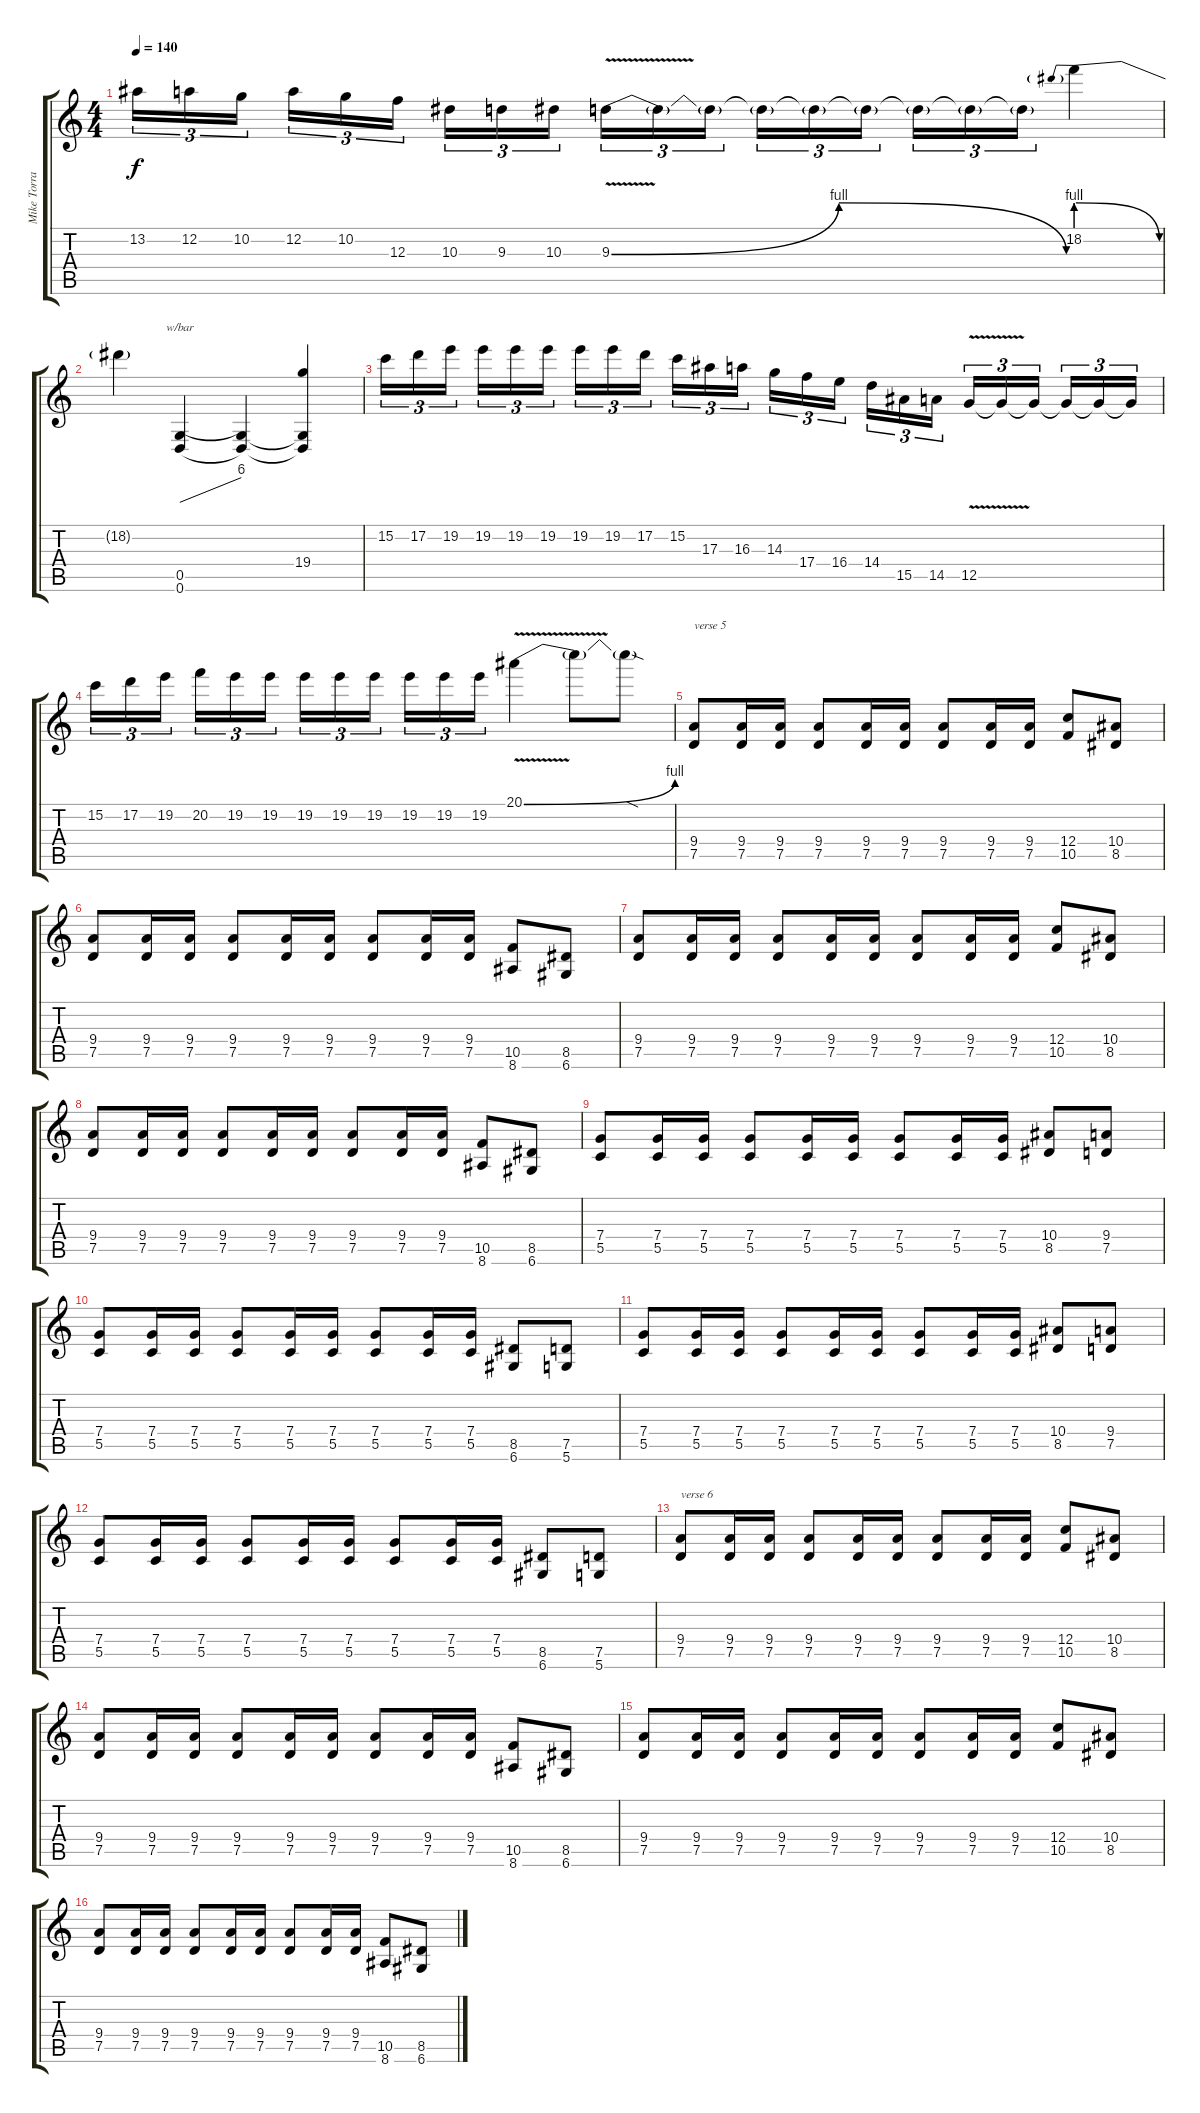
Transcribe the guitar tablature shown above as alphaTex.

\track ("Mike Torrao" "Mike Torra") {instrument distortionguitar}
\staff {score tabs}
\tuning (D4 A3 F3 C3 G2 D2) {hide}
\ts (4 4)
\tempo 140
\clef g2
\ks c
13.2.16{tu (3 2) dy f} 12.2.16{tu (3 2)} 10.2.16{tu (3 2) beam splitsecondary} 12.2.16{tu (3 2)} 10.2.16{tu (3 2)} 12.3.16{tu (3 2)} 10.3.16{tu (3 2)} 9.3.16{tu (3 2)} 10.3.16{tu (3 2) beam splitsecondary} 9.3{be (bendrelease 0 0 40 4 40 4 60 0) v}.16{tu (3 2)} 9.3{t}.16{tu (3 2)} 9.3{t}.16{tu (3 2)} 9.3{t}.16{tu (3 2)} 9.3{t}.16{tu (3 2)} 9.3{t}.16{tu (3 2) beam splitsecondary} 9.3{t}.16{tu (3 2)} 9.3{t}.16{tu (3 2)} 9.3{t}.16{tu (3 2)} 18.2{be (prebendrelease 0 4 60 0)}.4 |
18.2{t}.4 (0.5 0.6).4{tbe (dive default 0 0 60 24)} (0.5{t} 0.6{t}).4 (19.4 0.5{t} 0.6{t}).4 |
15.2.16{tu (3 2)} 17.2.16{tu (3 2)} 19.2.16{tu (3 2) beam splitsecondary} 19.2.16{tu (3 2)} 19.2.16{tu (3 2)} 19.2.16{tu (3 2)} 19.2.16{tu (3 2)} 19.2.16{tu (3 2)} 17.2.16{tu (3 2) beam splitsecondary} 15.2.16{tu (3 2)} 17.3.16{tu (3 2)} 16.3.16{tu (3 2)} 14.3.16{tu (3 2)} 17.4.16{tu (3 2)} 16.4.16{tu (3 2) beam splitsecondary} 14.4.16{tu (3 2)} 15.5.16{tu (3 2)} 14.5.16{tu (3 2)} 12.5{v}.16{tu (3 2)} 12.5{t}.16{tu (3 2)} 12.5{t}.16{tu (3 2) beam splitsecondary} 12.5{t}.16{tu (3 2)} 12.5{t}.16{tu (3 2)} 12.5{t}.16{tu (3 2)} |
15.2.16{tu (3 2)} 17.2.16{tu (3 2)} 19.2.16{tu (3 2) beam splitsecondary} 20.2.16{tu (3 2)} 19.2.16{tu (3 2)} 19.2.16{tu (3 2)} 19.2.16{tu (3 2)} 19.2.16{tu (3 2)} 19.2.16{tu (3 2) beam splitsecondary} 19.2.16{tu (3 2)} 19.2.16{tu (3 2)} 19.2.16{tu (3 2)} 20.1{be (bend 0 0 60 4) v}.4 20.1{t}.8 20.1{sod t}.8 |
(9.4 7.5).8{txt "verse 5"} (9.4 7.5).16 (9.4 7.5).16 (9.4 7.5).8 (9.4 7.5).16 (9.4 7.5).16 (9.4 7.5).8 (9.4 7.5).16 (9.4 7.5).16 (12.4 10.5).8 (10.4 8.5).8 |
(9.4 7.5).8 (9.4 7.5).16 (9.4 7.5).16 (9.4 7.5).8 (9.4 7.5).16 (9.4 7.5).16 (9.4 7.5).8 (9.4 7.5).16 (9.4 7.5).16 (10.5 8.6).8 (8.5 6.6).8 |
(9.4 7.5).8 (9.4 7.5).16 (9.4 7.5).16 (9.4 7.5).8 (9.4 7.5).16 (9.4 7.5).16 (9.4 7.5).8 (9.4 7.5).16 (9.4 7.5).16 (12.4 10.5).8 (10.4 8.5).8 |
(9.4 7.5).8 (9.4 7.5).16 (9.4 7.5).16 (9.4 7.5).8 (9.4 7.5).16 (9.4 7.5).16 (9.4 7.5).8 (9.4 7.5).16 (9.4 7.5).16 (10.5 8.6).8 (8.5 6.6).8 |
(7.4 5.5).8 (7.4 5.5).16 (7.4 5.5).16 (7.4 5.5).8 (7.4 5.5).16 (7.4 5.5).16 (7.4 5.5).8 (7.4 5.5).16 (7.4 5.5).16 (10.4 8.5).8 (9.4 7.5).8 |
(7.4 5.5).8 (7.4 5.5).16 (7.4 5.5).16 (7.4 5.5).8 (7.4 5.5).16 (7.4 5.5).16 (7.4 5.5).8 (7.4 5.5).16 (7.4 5.5).16 (8.5 6.6).8 (7.5 5.6).8 |
(7.4 5.5).8 (7.4 5.5).16 (7.4 5.5).16 (7.4 5.5).8 (7.4 5.5).16 (7.4 5.5).16 (7.4 5.5).8 (7.4 5.5).16 (7.4 5.5).16 (10.4 8.5).8 (9.4 7.5).8 |
(7.4 5.5).8 (7.4 5.5).16 (7.4 5.5).16 (7.4 5.5).8 (7.4 5.5).16 (7.4 5.5).16 (7.4 5.5).8 (7.4 5.5).16 (7.4 5.5).16 (8.5 6.6).8 (7.5 5.6).8 |
(9.4 7.5).8{txt "verse 6"} (9.4 7.5).16 (9.4 7.5).16 (9.4 7.5).8 (9.4 7.5).16 (9.4 7.5).16 (9.4 7.5).8 (9.4 7.5).16 (9.4 7.5).16 (12.4 10.5).8 (10.4 8.5).8 |
(9.4 7.5).8 (9.4 7.5).16 (9.4 7.5).16 (9.4 7.5).8 (9.4 7.5).16 (9.4 7.5).16 (9.4 7.5).8 (9.4 7.5).16 (9.4 7.5).16 (10.5 8.6).8 (8.5 6.6).8 |
(9.4 7.5).8 (9.4 7.5).16 (9.4 7.5).16 (9.4 7.5).8 (9.4 7.5).16 (9.4 7.5).16 (9.4 7.5).8 (9.4 7.5).16 (9.4 7.5).16 (12.4 10.5).8 (10.4 8.5).8 |
(9.4 7.5).8 (9.4 7.5).16 (9.4 7.5).16 (9.4 7.5).8 (9.4 7.5).16 (9.4 7.5).16 (9.4 7.5).8 (9.4 7.5).16 (9.4 7.5).16 (10.5 8.6).8 (8.5 6.6).8
